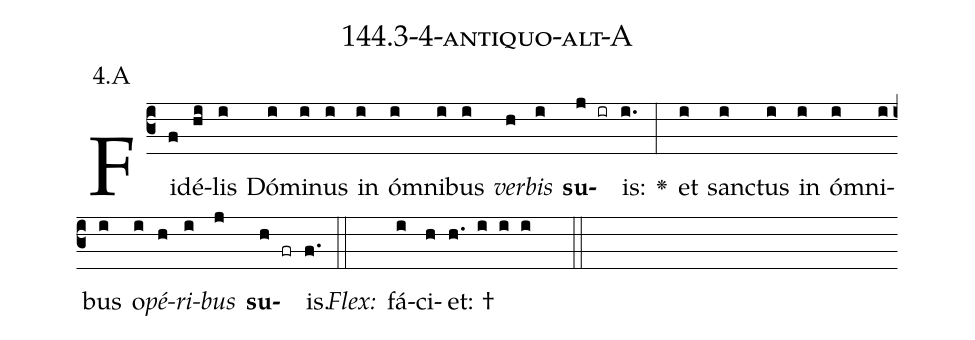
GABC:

name: 144.3-4-antiquo-alt-A;
annotation: 4.A;
%%
(c3)Fi(f)dé(hi)lis(i) Dó(i)mi(i)nus(i) in(i) óm(i)ni(i)bus(i) <i>ver</i>(h)<i>bis</i>(i) <b>su</b>(j ir)is:(i.) <v>\greheightstar</v>(:) et(i) sanc(i)tus(i) in(i) óm(i)ni(i)bus(i) o(i)<i>pé</i>(h)<i>ri</i>(i)<i>bus</i>(j) <b>su</b>(h fr)is.(f.) (::)
<i>Flex:</i>()  fá(i)ci(h)et: †(h. i i i  ::)

%E(i) u(h) o(i) u(j) a(h) e.(f.) (::)
